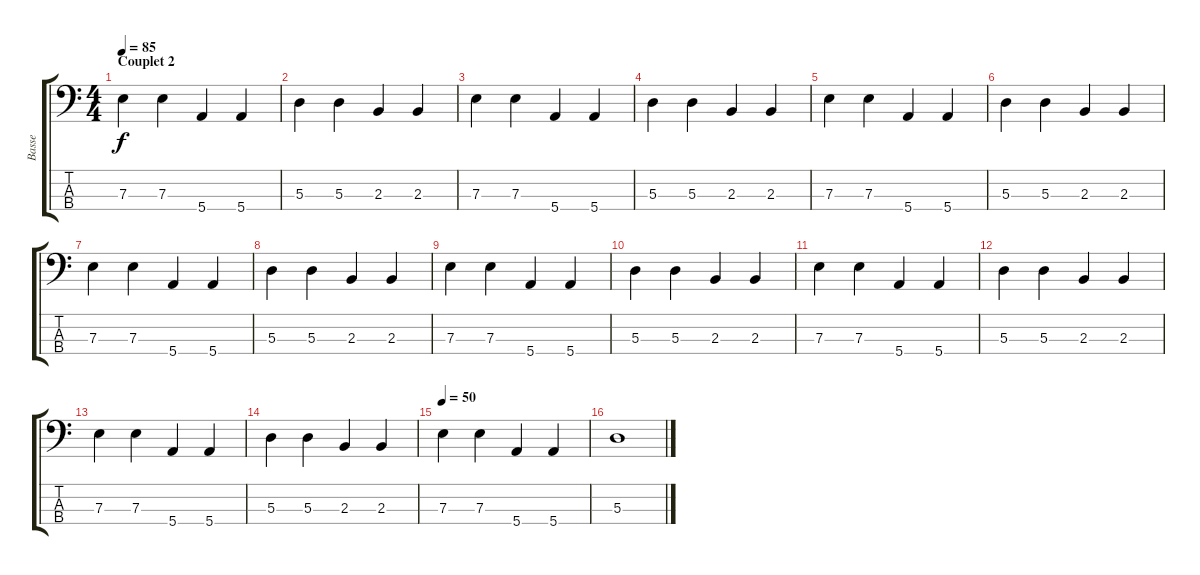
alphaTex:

\track ("Basse" "Basse") {instrument acousticbass}
\staff {score tabs}
\tuning (G2 D2 A1 E1) {hide}
\ts (4 4)
\section ("" "Couplet 2")
\tempo 85
\clef f4
\ks c
7.3.4{dy f} 7.3.4 5.4.4 5.4.4 |
5.3.4 5.3.4 2.3.4 2.3.4 |
7.3.4 7.3.4 5.4.4 5.4.4 |
5.3.4 5.3.4 2.3.4 2.3.4 |
7.3.4 7.3.4 5.4.4 5.4.4 |
5.3.4 5.3.4 2.3.4 2.3.4 |
7.3.4 7.3.4 5.4.4 5.4.4 |
5.3.4 5.3.4 2.3.4 2.3.4 |
7.3.4 7.3.4 5.4.4 5.4.4 |
5.3.4 5.3.4 2.3.4 2.3.4 |
7.3.4 7.3.4 5.4.4 5.4.4 |
5.3.4 5.3.4 2.3.4 2.3.4 |
7.3.4 7.3.4 5.4.4 5.4.4 |
5.3.4 5.3.4 2.3.4 2.3.4 |
\tempo 50
7.3.4 7.3.4 5.4.4 5.4.4 |
5.3.1
